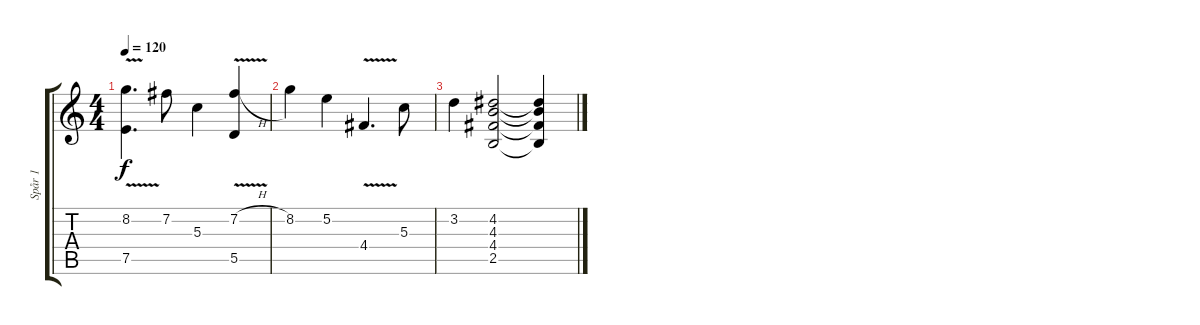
\track ("Spår 1" "Spår 1") {instrument acousticguitarsteel}
\staff {score tabs}
\tuning (E4 B3 G3 D3 A2 E2) {hide}
\ts (4 4)
\tempo 120
\clef g2
\ks c
(8.2{v} 7.5).4{d dy f instrument acousticguitarsteel} 7.2.8 5.3.4 (7.2{v h} 5.5).4 |
8.2.4 5.2.4 4.4{v}.4{d} 5.3.8 |
3.2.4 (4.2 4.3 4.4 2.5).2 (4.2{t} 4.3{t} 4.4{t} 2.5{t}).4
